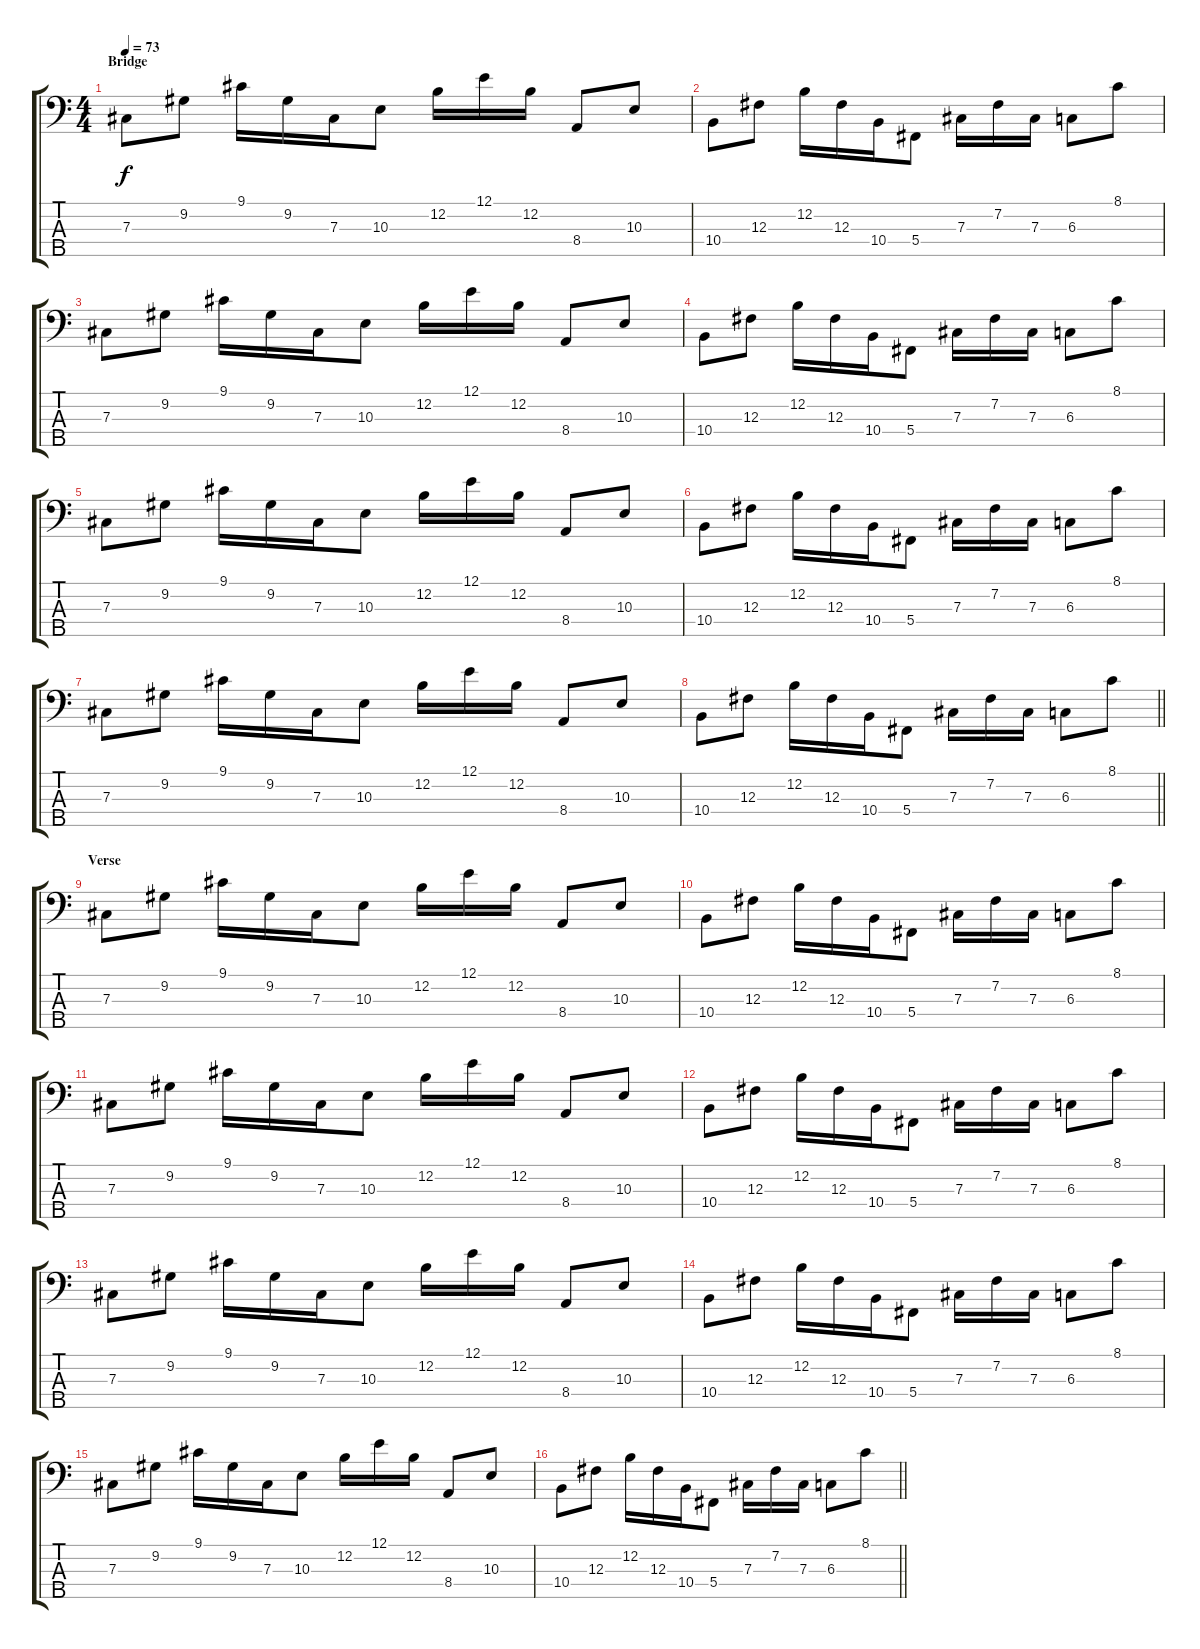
\track "" {instrument electricbassfinger}
\staff {score tabs}
\tuning (E2 B1 Gb1 Db1 Ab0) {hide}
\ts (4 4)
\section ("" "Bridge")
\tempo 73
\clef f4
\ks c
7.3.8{dy f volume 14} 9.2.8 9.1.16 9.2.16 7.3.16 10.3.8 12.2.16 12.1.16 12.2.16 8.4.8 10.3.8 |
10.4.8 12.3.8 12.2.16 12.3.16 10.4.16 5.4.8 7.3.16 7.2.16 7.3.16 6.3.8 8.1.8 |
7.3.8 9.2.8 9.1.16 9.2.16 7.3.16 10.3.8 12.2.16 12.1.16 12.2.16 8.4.8 10.3.8 |
10.4.8 12.3.8 12.2.16 12.3.16 10.4.16 5.4.8 7.3.16 7.2.16 7.3.16 6.3.8 8.1.8 |
7.3.8{volume 14} 9.2.8 9.1.16 9.2.16 7.3.16 10.3.8 12.2.16 12.1.16 12.2.16 8.4.8 10.3.8 |
10.4.8 12.3.8 12.2.16 12.3.16 10.4.16 5.4.8 7.3.16 7.2.16 7.3.16 6.3.8 8.1.8 |
7.3.8 9.2.8 9.1.16 9.2.16 7.3.16 10.3.8 12.2.16 12.1.16 12.2.16 8.4.8 10.3.8 |
\barLineRight lightlight
10.4.8 12.3.8 12.2.16 12.3.16 10.4.16 5.4.8 7.3.16 7.2.16 7.3.16 6.3.8 8.1.8 |
\section ("" "Verse")
7.3.8{volume 10} 9.2.8 9.1.16 9.2.16 7.3.16 10.3.8 12.2.16 12.1.16 12.2.16 8.4.8 10.3.8 |
10.4.8 12.3.8 12.2.16 12.3.16 10.4.16 5.4.8 7.3.16 7.2.16 7.3.16 6.3.8 8.1.8 |
7.3.8 9.2.8 9.1.16 9.2.16 7.3.16 10.3.8 12.2.16 12.1.16 12.2.16 8.4.8 10.3.8 |
10.4.8 12.3.8 12.2.16 12.3.16 10.4.16 5.4.8 7.3.16 7.2.16 7.3.16 6.3.8 8.1.8 |
7.3.8 9.2.8 9.1.16 9.2.16 7.3.16 10.3.8 12.2.16 12.1.16 12.2.16 8.4.8 10.3.8 |
10.4.8 12.3.8 12.2.16 12.3.16 10.4.16 5.4.8 7.3.16 7.2.16 7.3.16 6.3.8 8.1.8 |
7.3.8 9.2.8 9.1.16 9.2.16 7.3.16 10.3.8 12.2.16 12.1.16 12.2.16 8.4.8 10.3.8 |
\barLineRight lightlight
10.4.8 12.3.8 12.2.16 12.3.16 10.4.16 5.4.8 7.3.16 7.2.16 7.3.16 6.3.8 8.1.8
